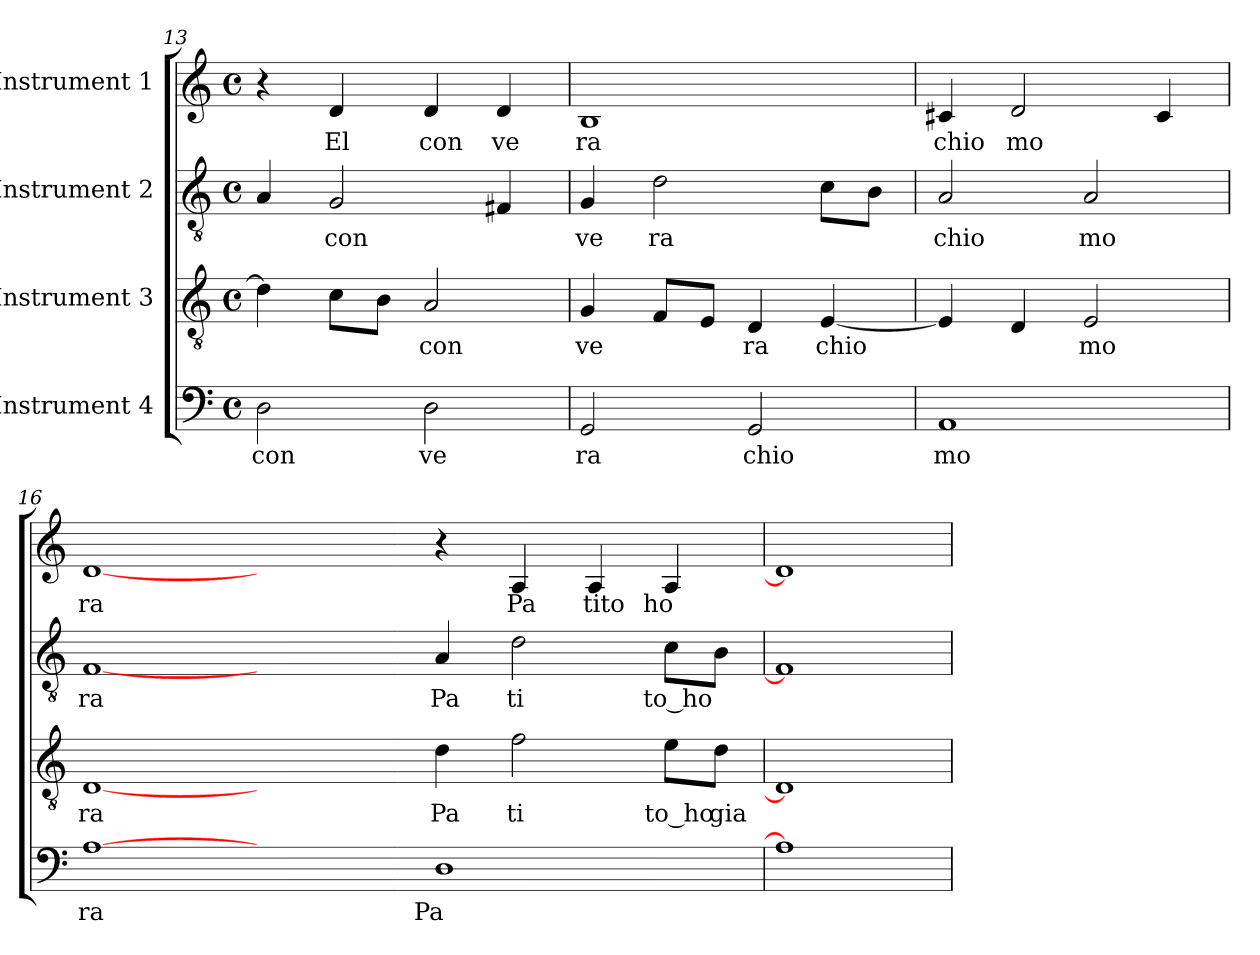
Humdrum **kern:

**kern	**text	**kern	**text	**kern	**text	**kern	**text
*part4	*part4	*part3	*part3	*part2	*part2	*part1	*part1
*staff4	*staff4	*staff3	*staff3	*staff2	*staff2	*staff1	*staff1
*I"Instrument 4	*	*I"Instrument 3	*	*I"Instrument 2	*	*I"Instrument 1	*
*clefF4	*	*clefGv2	*	*clefGv2	*	*clefG2	*
*M4/4	*	*M4/4	*	*M4/4	*	*M4/4	*
*met(c)	*	*met(c)	*	*met(c)	*	*met(c)	*
=13	=13	=13	=13	=13	=13	=13	=13
!	!LO:LY:b:cj	!	!	!	!	!	!
2D\	con	4d\]	.	4A/	.	4r	.
!	!	!	!	!	!LO:LY:b	!	!LO:LY:b:cj
.	.	8c\L	.	2G/	con	4d/	El
.	.	8B\J	.	.	.	.	.
!	!LO:LY:b:cj	!	!LO:LY:b:cj	!	!	!	!LO:LY:b:cj
2D\	ve	2A/	con	.	.	4d/	con
!	!	!	!	!	!	!	!LO:LY:b:cj
.	.	.	.	4F#/	.	4d/	ve
=14	=14	=14	=14	=14	=14	=14	=14
!	!LO:LY:b:cj	!	!LO:LY:b:cj	!	!LO:LY:b:cj	!	!LO:LY:b:cj
2GG/	ra	4G/	ve	4G/	ve	1B	ra
!	!	!	!	!	!LO:LY:b:cj	!	!
.	.	8F/L	.	2d\	ra	.	.
.	.	8E/J	.	.	.	.	.
!	!LO:LY:b:cj	!	!LO:LY:b:cj	!	!	!	!
2GG/	chio	4D/	ra	.	.	.	.
!	!	!	!LO:LY:b	!	!	!	!
.	.	[<4E/	chio	8c\L	.	.	.
.	.	.	.	8B\J	.	.	.
=15	=15	=15	=15	=15	=15	=15	=15
!	!LO:LY:b:cj	!	!	!	!LO:LY:b:cj	!	!LO:LY:b:cj
1AA	mo	4E/]	.	2A/	chio	4c#/	chio
!	!	!	!	!	!	!	!LO:LY:b
.	.	4D/	.	.	.	2d/	mo
!	!	!	!LO:LY:b:cj	!	!LO:LY:b:cj	!	!
.	.	2E/	mo	2A/	mo	.	.
.	.	.	.	.	.	4c#/	.
=16	=16	=16	=16	=16	=16	=16	=16
!	!LO:LY:b:cj	!	!LO:LY:b:cj	!	!LO:LY:b:cj	!	!LO:LY:b:cj
[1A	ra	[1D	ra	[1F	ra	[1d	ra
1ryy	.	1ryy	.	1ryy	.	1ryy	.
!	!LO:LY:b:cj	!	!LO:LY:b:cj	!	!LO:LY:b:cj	!	!
1D	Pa	4d\	Pa	4A/	Pa	4r	.
!	!	!	!LO:LY:b:cj	!	!LO:LY:b:cj	!	!LO:LY:b:cj
.	.	2f\	ti	2d\	ti	4A/	Pa
!	!	!	!	!	!	!	!LO:LY:b
.	.	.	.	.	.	4A/	tito
!	!	!	!LO:LY:b:cj	!	!LO:LY:b	!	!LO:LY:b
.	.	8e\L	to_ho	8c\L	to_ho	4A/	ho
!	!	!	!LO:LY:b:cj	!	!	!	!
.	.	8d\J	gia	8B\J	.	.	.
=17	=17	=17	=17	=17	=17	=17	=17
1A]	.	1D]	.	1F]	.	1d]	.
=	=	=	=	=	=	=	=
*-	*-	*-	*-	*-	*-	*-	*-
